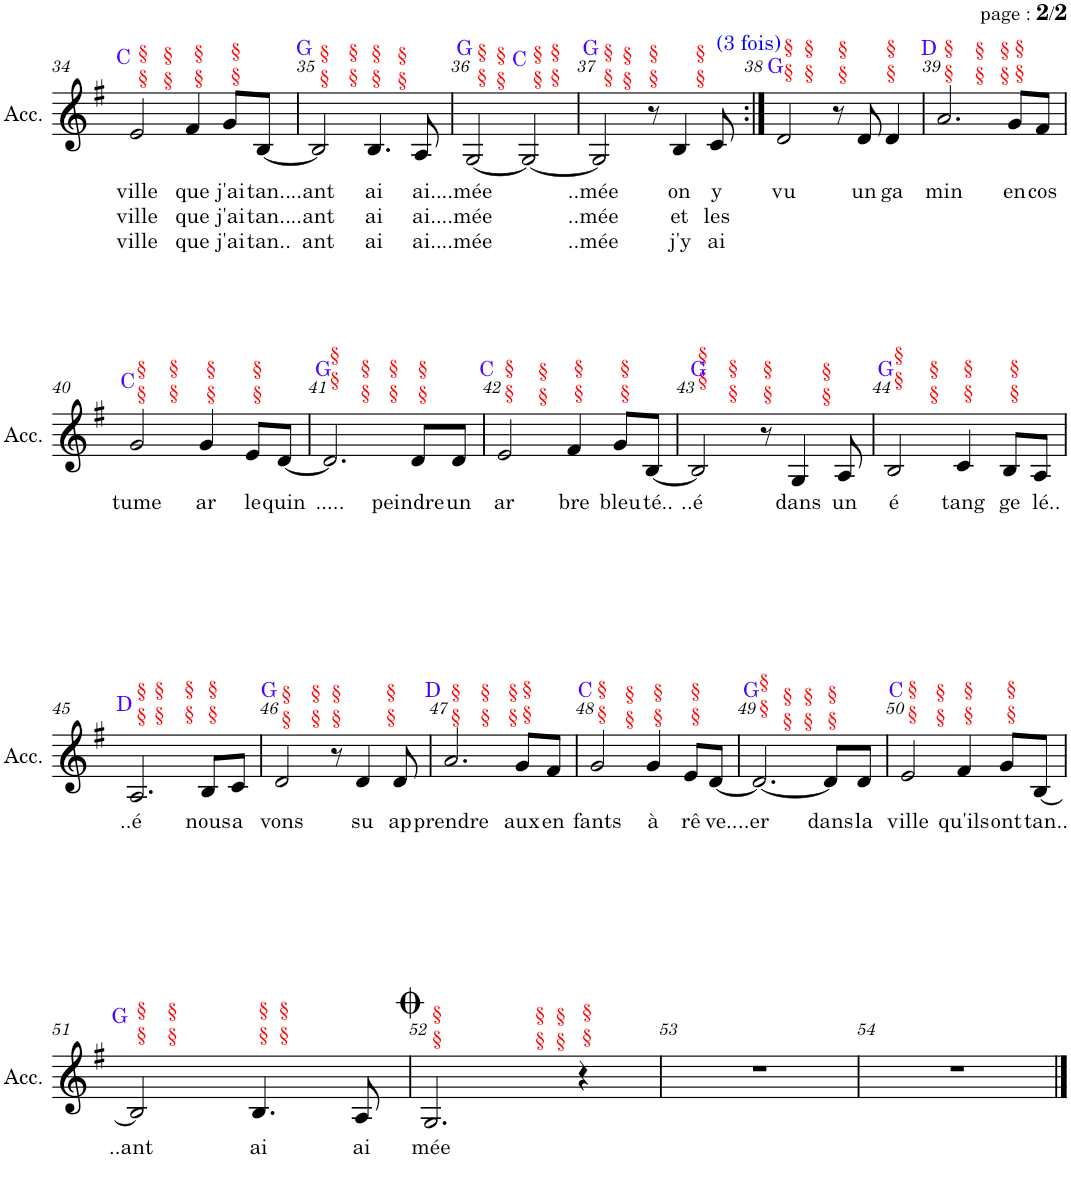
**kern	**kern	**kern	**text	**text	**text	**harte
*part2	*part2	*part1	*part1	*part1	*part1	*part1
*staff3	*staff2	*staff1	*staff1	*staff1	*staff1	*
*I"Piano	*	*I"Accordéon	*	*	*	*
*I'Pia.	*	*I'Acc.	*	*	*	*
!!LO:PB:g=z
*clefF4	*clefG2	*clefG2	*	*	*	*
*k[f#]	*k[f#]	*k[f#]	*	*	*	*
*M4/4	*M4/4	*M4/4	*	*	*	*
=34	=34	=34	=34	=34	=34	=34
*^	*	*	*	*	*	*
!	!	!	!LO:TX:a:color=#FF0000:t=§	!	!	!	!
!	!	!	!LO:TX:a:t=§	!	!	!	!
!	!	!	!LO:TX:a:color=#FF0000:t=§	!	!	!	!
!	!	!	!LO:TX:a:t=§	!	!	!	!
!	!	!	!	!LO:LY:b	!LO:LY:b	!LO:LY:b	!
1C	4r	4G 4c 4e	2e/	ville	ville	ville	C:maj
.	4r	4G	.	.	.	.	.
!	!	!	!LO:TX:a:color=#FF0000:t=§	!	!	!	!
!	!	!	!LO:TX:a:t=§	!	!	!	!
!	!	!	!	!LO:LY:b	!LO:LY:b	!LO:LY:b	!
.	4r	4c	4f#/	que	que	que	.
!	!	!	!LO:TX:a:color=#FF0000:t=§	!	!	!	!
!	!	!	!LO:TX:a:t=§	!	!	!	!
!	!	!	!	!LO:LY:b	!LO:LY:b	!LO:LY:b	!
.	4r	4e	8g/L	j'ai	j'ai	j'ai	.
!	!	!	!	!LO:LY:b	!LO:LY:b	!LO:LY:b	!
.	.	.	[8B/J	tan..	tan..	tan..	.
=35	=35	=35	=35	=35	=35	=35	=35
!	!	!	!LO:TX:a:color=#FF0000:t=§	!	!	!	!
!	!	!	!LO:TX:a:t=§	!	!	!	!
!	!	!	!LO:TX:a:color=#FF0000:t=§	!	!	!	!
!	!	!	!LO:TX:a:t=§	!	!	!	!
!	!	!	!	!LO:LY:b	!LO:LY:b	!LO:LY:b	!
1GG	4D 4G 4B	1r	2B/]	..ant	..ant	ant	G:maj
.	4D	.	.	.	.	.	.
!	!	!	!LO:TX:a:color=#FF0000:t=§	!	!	!	!
!	!	!	!LO:TX:a:t=§	!	!	!	!
!	!	!	!LO:TX:a:color=#FF0000:t=§	!	!	!	!
!	!	!	!LO:TX:a:t=§	!	!	!	!
!	!	!	!	!LO:LY:b	!LO:LY:b	!LO:LY:b	!
.	4G	.	4.B/	ai	ai	ai	.
.	4B	.	.	.	.	.	.
!	!	!	!	!LO:LY:b	!LO:LY:b	!LO:LY:b	!
.	.	.	8A/	ai..	ai..	ai..	.
=36	=36	=36	=36	=36	=36	=36	=36
!	!	!	!LO:TX:a:color=#FF0000:t=§	!	!	!	!
!	!	!	!LO:TX:a:t=§	!	!	!	!
!	!	!	!LO:TX:a:color=#FF0000:t=§	!	!	!	!
!	!	!	!LO:TX:a:t=§	!	!	!	!
!	!	!	!	!LO:LY:b	!LO:LY:b	!LO:LY:b	!
1GG	4D 4G 4B	1r	[2G/	..mée	..mée	..mée	G:maj
.	4D	.	.	.	.	.	.
!	!	!	!LO:TX:a:color=#FF0000:t=§	!	!	!	!
!	!	!	!LO:TX:a:t=§	!	!	!	!
!	!	!	!LO:TX:a:color=#FF0000:t=§	!	!	!	!
!	!	!	!LO:TX:a:t=§	!	!	!	!
.	4G	.	2G/_	.	.	.	C:maj
.	4B	.	.	.	.	.	.
=37	=37	=37	=37	=37	=37	=37	=37
!	!	!	!LO:TX:a:color=#FF0000:t=§	!	!	!	!
!	!	!	!LO:TX:a:t=§	!	!	!	!
!	!	!	!LO:TX:a:color=#FF0000:t=§	!	!	!	!
!	!	!	!LO:TX:a:t=§	!	!	!	!
!	!	!	!	!LO:LY:b	!LO:LY:b	!LO:LY:b	!
*v	*v	*	*	*	*	*	*
1r	1r	2G/]	..mée	..mée	..mée	G:maj
!	!	!LO:TX:a:color=#FF0000:t=§	!	!	!	!
!	!	!LO:TX:a:t=§	!	!	!	!
.	.	8r	.	.	.	.
!	!	!LO:TX:a:color=#FF0000:t=§	!	!	!	!
!	!	!LO:TX:a:t=§	!	!	!	!
!	!	!	!LO:LY:b	!LO:LY:b	!LO:LY:b	!
.	.	4B/	on	et	j'y	.
!	!	!LO:TX:a:color=#0000FF:t=(3 fois)	!	!	!	!
!	!	!	!LO:LY:b	!LO:LY:b	!LO:LY:b	!
.	.	8c/	y	les	ai	.
=38:|!	=38:|!	=38:|!	=38:|!	=38:|!	=38:|!	=38:|!
*^	*	*	*	*	*	*
!	!	!	!LO:TX:a:color=#FF0000:t=§	!	!	!	!
!	!	!	!LO:TX:a:t=§	!	!	!	!
!	!	!	!	!LO:LY:b	!	!	!
1GG	4D 4G 4B	1r	2d/	vu	.	.	G:maj
.	4D	.	.	.	.	.	.
!	!	!	!LO:TX:a:color=#FF0000:t=§	!	!	!	!
!	!	!	!LO:TX:a:t=§	!	!	!	!
!	!	!	!LO:TX:a:color=#FF0000:t=§	!	!	!	!
!	!	!	!LO:TX:a:t=§	!	!	!	!
.	4G	.	8r	.	.	.	.
!	!	!	!	!LO:LY:b	!	!	!
.	.	.	8d/	un	.	.	.
!	!	!	!LO:TX:a:color=#FF0000:t=§	!	!	!	!
!	!	!	!LO:TX:a:t=§	!	!	!	!
!	!	!	!	!LO:LY:b	!	!	!
.	4B	.	4d/	ga	.	.	.
=39	=39	=39	=39	=39	=39	=39	=39
!	!	!	!LO:TX:a:color=#FF0000:t=§	!	!	!	!
!	!	!	!LO:TX:a:t=§	!	!	!	!
!	!	!	!LO:TX:a:color=#FF0000:t=§	!	!	!	!
!	!	!	!LO:TX:a:t=§	!	!	!	!
!	!	!	!LO:TX:a:color=#FF0000:t=§	!	!	!	!
!	!	!	!LO:TX:a:t=§	!	!	!	!
!	!	!	!	!LO:LY:b	!	!	!
1D	4r	4A 4d 4f#	2.a/	min	.	.	D:maj
.	4r	4A	.	.	.	.	.
.	4r	4d	.	.	.	.	.
!	!	!	!LO:TX:a:color=#FF0000:t=§	!	!	!	!
!	!	!	!LO:TX:a:t=§	!	!	!	!
!	!	!	!	!LO:LY:b	!	!	!
.	4r	4f#	8g/L	en	.	.	.
!	!	!	!	!LO:LY:b	!	!	!
.	.	.	8f#/J	cos	.	.	.
!!LO:LB:g=z
=40	=40	=40	=40	=40	=40	=40	=40
!	!	!	!LO:TX:a:color=#FF0000:t=§	!	!	!	!
!	!	!	!LO:TX:a:t=§	!	!	!	!
!	!	!	!LO:TX:a:color=#FF0000:t=§	!	!	!	!
!	!	!	!LO:TX:a:t=§	!	!	!	!
!	!	!	!	!LO:LY:b	!	!	!
1C	4r	4G 4c 4e	2g/	tume	.	.	C:maj
.	4r	4G	.	.	.	.	.
!	!	!	!LO:TX:a:color=#FF0000:t=§	!	!	!	!
!	!	!	!LO:TX:a:t=§	!	!	!	!
!	!	!	!	!LO:LY:b	!	!	!
.	4r	4c	4g/	ar	.	.	.
!	!	!	!LO:TX:a:color=#FF0000:t=§	!	!	!	!
!	!	!	!LO:TX:a:t=§	!	!	!	!
!	!	!	!	!LO:LY:b	!	!	!
.	4r	4e	8e/L	le	.	.	.
!	!	!	!	!LO:LY:b	!	!	!
.	.	.	[8d/J	quin	.	.	.
=41	=41	=41	=41	=41	=41	=41	=41
!	!	!	!LO:TX:a:color=#FF0000:t=§	!	!	!	!
!	!	!	!LO:TX:a:t=§	!	!	!	!
!	!	!	!LO:TX:a:color=#FF0000:t=§	!	!	!	!
!	!	!	!LO:TX:a:t=§	!	!	!	!
!	!	!	!LO:TX:a:color=#FF0000:t=§	!	!	!	!
!	!	!	!LO:TX:a:t=§	!	!	!	!
!	!	!	!	!LO:LY:b	!	!	!
1GG	4D 4G 4B	1r	2.d/]	.....	.	.	G:maj
.	4D	.	.	.	.	.	.
.	4G	.	.	.	.	.	.
!	!	!	!LO:TX:a:color=#FF0000:t=§	!	!	!	!
!	!	!	!LO:TX:a:t=§	!	!	!	!
!	!	!	!	!LO:LY:b	!	!	!
.	4B	.	8d/L	peindre	.	.	.
!	!	!	!	!LO:LY:b	!	!	!
.	.	.	8d/J	un	.	.	.
=42	=42	=42	=42	=42	=42	=42	=42
!	!	!	!LO:TX:a:color=#FF0000:t=§	!	!	!	!
!	!	!	!LO:TX:a:t=§	!	!	!	!
!	!	!	!LO:TX:a:color=#FF0000:t=§	!	!	!	!
!	!	!	!LO:TX:a:t=§	!	!	!	!
!	!	!	!	!LO:LY:b	!	!	!
1C	4r	4G 4c 4e	2e/	ar	.	.	C:maj
.	4r	4G	.	.	.	.	.
!	!	!	!LO:TX:a:color=#FF0000:t=§	!	!	!	!
!	!	!	!LO:TX:a:t=§	!	!	!	!
!	!	!	!	!LO:LY:b	!	!	!
.	4r	4c	4f#/	bre	.	.	.
!	!	!	!LO:TX:a:color=#FF0000:t=§	!	!	!	!
!	!	!	!LO:TX:a:t=§	!	!	!	!
!	!	!	!	!LO:LY:b	!	!	!
.	4r	4e	8g/L	bleu	.	.	.
!	!	!	!	!LO:LY:b	!	!	!
.	.	.	[8B/J	té..	.	.	.
=43	=43	=43	=43	=43	=43	=43	=43
!	!	!	!LO:TX:a:color=#FF0000:t=§	!	!	!	!
!	!	!	!LO:TX:a:t=§	!	!	!	!
!	!	!	!LO:TX:a:color=#FF0000:t=§	!	!	!	!
!	!	!	!LO:TX:a:t=§	!	!	!	!
!	!	!	!	!LO:LY:b	!	!	!
1GG	4D 4G 4B	1r	2B/]	..é	.	.	G:maj
.	4D	.	.	.	.	.	.
!	!	!	!LO:TX:a:color=#FF0000:t=§	!	!	!	!
!	!	!	!LO:TX:a:t=§	!	!	!	!
.	4G	.	8r	.	.	.	.
!	!	!	!LO:TX:a:color=#FF0000:t=§	!	!	!	!
!	!	!	!LO:TX:a:t=§	!	!	!	!
!	!	!	!	!LO:LY:b	!	!	!
.	.	.	4G/	dans	.	.	.
.	4B	.	.	.	.	.	.
!	!	!	!	!LO:LY:b	!	!	!
.	.	.	8A/	un	.	.	.
=44	=44	=44	=44	=44	=44	=44	=44
!	!	!	!LO:TX:a:color=#FF0000:t=§	!	!	!	!
!	!	!	!LO:TX:a:t=§	!	!	!	!
!	!	!	!LO:TX:a:color=#FF0000:t=§	!	!	!	!
!	!	!	!LO:TX:a:t=§	!	!	!	!
!	!	!	!	!LO:LY:b	!	!	!
1GG	4D 4G 4B	1r	2B/	é	.	.	G:maj
.	4D	.	.	.	.	.	.
!	!	!	!LO:TX:a:color=#FF0000:t=§	!	!	!	!
!	!	!	!LO:TX:a:t=§	!	!	!	!
!	!	!	!	!LO:LY:b	!	!	!
.	4G	.	4c/	tang	.	.	.
!	!	!	!LO:TX:a:color=#FF0000:t=§	!	!	!	!
!	!	!	!LO:TX:a:t=§	!	!	!	!
!	!	!	!	!LO:LY:b	!	!	!
.	4B	.	8B/L	ge	.	.	.
!	!	!	!	!LO:LY:b	!	!	!
.	.	.	8A/J	lé..	.	.	.
!!LO:LB:g=z
=45	=45	=45	=45	=45	=45	=45	=45
!	!	!	!LO:TX:a:color=#FF0000:t=§	!	!	!	!
!	!	!	!LO:TX:a:t=§	!	!	!	!
!	!	!	!LO:TX:a:color=#FF0000:t=§	!	!	!	!
!	!	!	!LO:TX:a:t=§	!	!	!	!
!	!	!	!	!LO:LY:b	!	!	!
1D	4r	4A 4d 4f#	2.A/	..é	.	.	D:maj
.	4r	4A	.	.	.	.	.
.	4r	4d	.	.	.	.	.
!	!	!	!LO:TX:a:color=#FF0000:t=§	!	!	!	!
!	!	!	!LO:TX:a:t=§	!	!	!	!
!	!	!	!LO:TX:a:color=#FF0000:t=§	!	!	!	!
!	!	!	!LO:TX:a:t=§	!	!	!	!
!	!	!	!	!LO:LY:b	!	!	!
.	4r	4f#	8B/L	nous	.	.	.
!	!	!	!	!LO:LY:b	!	!	!
.	.	.	8c/J	a	.	.	.
=46	=46	=46	=46	=46	=46	=46	=46
!	!	!	!LO:TX:a:color=#FF0000:t=§	!	!	!	!
!	!	!	!LO:TX:a:t=§	!	!	!	!
!	!	!	!LO:TX:a:color=#FF0000:t=§	!	!	!	!
!	!	!	!LO:TX:a:t=§	!	!	!	!
!	!	!	!	!LO:LY:b	!	!	!
1GG	4D 4G 4B	1r	2d/	vons	.	.	G:maj
.	4D	.	.	.	.	.	.
!	!	!	!LO:TX:a:color=#FF0000:t=§	!	!	!	!
!	!	!	!LO:TX:a:t=§	!	!	!	!
.	4G	.	8r	.	.	.	.
!	!	!	!LO:TX:a:color=#FF0000:t=§	!	!	!	!
!	!	!	!LO:TX:a:t=§	!	!	!	!
!	!	!	!	!LO:LY:b	!	!	!
.	.	.	4d/	su	.	.	.
.	4B	.	.	.	.	.	.
!	!	!	!	!LO:LY:b	!	!	!
.	.	.	8d/	ap	.	.	.
*v	*v	*	*	*	*	*	*
=47	=47	=47	=47	=47	=47	=47
!	!	!LO:TX:a:color=#FF0000:t=§	!	!	!	!
!	!	!LO:TX:a:t=§	!	!	!	!
!	!	!LO:TX:a:color=#FF0000:t=§	!	!	!	!
!	!	!LO:TX:a:t=§	!	!	!	!
!	!	!LO:TX:a:color=#FF0000:t=§	!	!	!	!
!	!	!LO:TX:a:t=§	!	!	!	!
!	!	!	!LO:LY:b	!	!	!
4A 4d 4f#	1r	2.a/	prendre	.	.	D:maj
4A	.	.	.	.	.	.
4d	.	.	.	.	.	.
!	!	!LO:TX:a:color=#FF0000:t=§	!	!	!	!
!	!	!LO:TX:a:t=§	!	!	!	!
!	!	!	!LO:LY:b	!	!	!
4f#	.	8g/L	aux	.	.	.
!	!	!	!LO:LY:b	!	!	!
.	.	8f#/J	en	.	.	.
=48	=48	=48	=48	=48	=48	=48
*^	*	*	*	*	*	*
!	!	!	!LO:TX:a:color=#FF0000:t=§	!	!	!	!
!	!	!	!LO:TX:a:t=§	!	!	!	!
!	!	!	!LO:TX:a:color=#FF0000:t=§	!	!	!	!
!	!	!	!LO:TX:a:t=§	!	!	!	!
!	!	!	!	!LO:LY:b	!	!	!
1C	4r	4G 4c 4e	2g/	fants	.	.	C:maj
.	4r	4G	.	.	.	.	.
!	!	!	!LO:TX:a:color=#FF0000:t=§	!	!	!	!
!	!	!	!LO:TX:a:t=§	!	!	!	!
!	!	!	!	!LO:LY:b	!	!	!
.	4r	4c	4g/	à	.	.	.
!	!	!	!LO:TX:a:color=#FF0000:t=§	!	!	!	!
!	!	!	!LO:TX:a:t=§	!	!	!	!
!	!	!	!	!LO:LY:b	!	!	!
.	4r	4e	8e/L	rê	.	.	.
!	!	!	!	!LO:LY:b	!	!	!
.	.	.	[8d/J	ve..	.	.	.
=49	=49	=49	=49	=49	=49	=49	=49
!	!	!	!LO:TX:a:color=#FF0000:t=§	!	!	!	!
!	!	!	!LO:TX:a:t=§	!	!	!	!
!	!	!	!LO:TX:a:color=#FF0000:t=§	!	!	!	!
!	!	!	!LO:TX:a:t=§	!	!	!	!
!	!	!	!LO:TX:a:color=#FF0000:t=§	!	!	!	!
!	!	!	!LO:TX:a:t=§	!	!	!	!
!	!	!	!	!LO:LY:b	!	!	!
1GG	4D 4G 4B	1r	2.d/_	..er	.	.	G:maj
.	4D	.	.	.	.	.	.
.	4G	.	.	.	.	.	.
!	!	!	!LO:TX:a:color=#FF0000:t=§	!	!	!	!
!	!	!	!LO:TX:a:t=§	!	!	!	!
!	!	!	!	!LO:LY:b	!	!	!
.	4B	.	8d/L]	dans	.	.	.
!	!	!	!	!LO:LY:b	!	!	!
.	.	.	8d/J	la	.	.	.
=50	=50	=50	=50	=50	=50	=50	=50
!	!	!	!LO:TX:a:color=#FF0000:t=§	!	!	!	!
!	!	!	!LO:TX:a:t=§	!	!	!	!
!	!	!	!LO:TX:a:color=#FF0000:t=§	!	!	!	!
!	!	!	!LO:TX:a:t=§	!	!	!	!
!	!	!	!	!LO:LY:b	!	!	!
1C	4r	4G 4c 4e	2e/	ville	.	.	C:maj
.	4r	4G	.	.	.	.	.
!	!	!	!LO:TX:a:color=#FF0000:t=§	!	!	!	!
!	!	!	!LO:TX:a:t=§	!	!	!	!
!	!	!	!	!LO:LY:b	!	!	!
.	4r	4c	4f#/	qu'ils	.	.	.
!	!	!	!LO:TX:a:color=#FF0000:t=§	!	!	!	!
!	!	!	!LO:TX:a:t=§	!	!	!	!
!	!	!	!	!LO:LY:b	!	!	!
.	4r	4e	8g/L	ont	.	.	.
!	!	!	!	!LO:LY:b	!	!	!
.	.	.	[8B/J	tan..	.	.	.
!!LO:LB:g=z
=51	=51	=51	=51	=51	=51	=51	=51
!	!	!	!LO:TX:a:color=#FF0000:t=§	!	!	!	!
!	!	!	!LO:TX:a:t=§	!	!	!	!
!	!	!	!LO:TX:a:color=#FF0000:t=§	!	!	!	!
!	!	!	!LO:TX:a:t=§	!	!	!	!
!	!	!	!	!LO:LY:b	!	!	!
1GG	4D 4G 4B	1r	2B/]	..ant	.	.	G:maj
.	4D	.	.	.	.	.	.
!	!	!	!LO:TX:a:color=#FF0000:t=§	!	!	!	!
!	!	!	!LO:TX:a:t=§	!	!	!	!
!	!	!	!LO:TX:a:color=#FF0000:t=§	!	!	!	!
!	!	!	!LO:TX:a:t=§	!	!	!	!
!	!	!	!	!LO:LY:b	!	!	!
.	4G	.	4.B/	ai	.	.	.
.	4B	.	.	.	.	.	.
!	!	!	!	!LO:LY:b	!	!	!
.	.	.	8A/	ai	.	.	.
*v	*v	*	*	*	*	*	*
=52	=52	=52	=52	=52	=52	=52
!	!	!LO:TX:a:color=#FF0000:t=§	!	!	!	!
!	!	!LO:TX:a:t=§	!	!	!	!
!	!	!	!LO:LY:b	!	!	!
1r	1r	2.G/	mée	.	.	.
!	!	!LO:TX:a:color=#FF0000:t=§	!	!	!	!
!	!	!LO:TX:a:t=§	!	!	!	!
!	!	!LO:TX:a:color=#FF0000:t=§	!	!	!	!
!	!	!LO:TX:a:t=§	!	!	!	!
!	!	!LO:TX:a:color=#FF0000:t=§	!	!	!	!
!	!	!LO:TX:a:t=§	!	!	!	!
.	.	4r	.	.	.	.
=53	=53	=53	=53	=53	=53	=53
1r	1r	1r	.	.	.	.
=54	=54	=54	=54	=54	=54	=54
1r	1r	1r	.	.	.	.
==	==	==	==	==	==	==
*-	*-	*-	*-	*-	*-	*-
